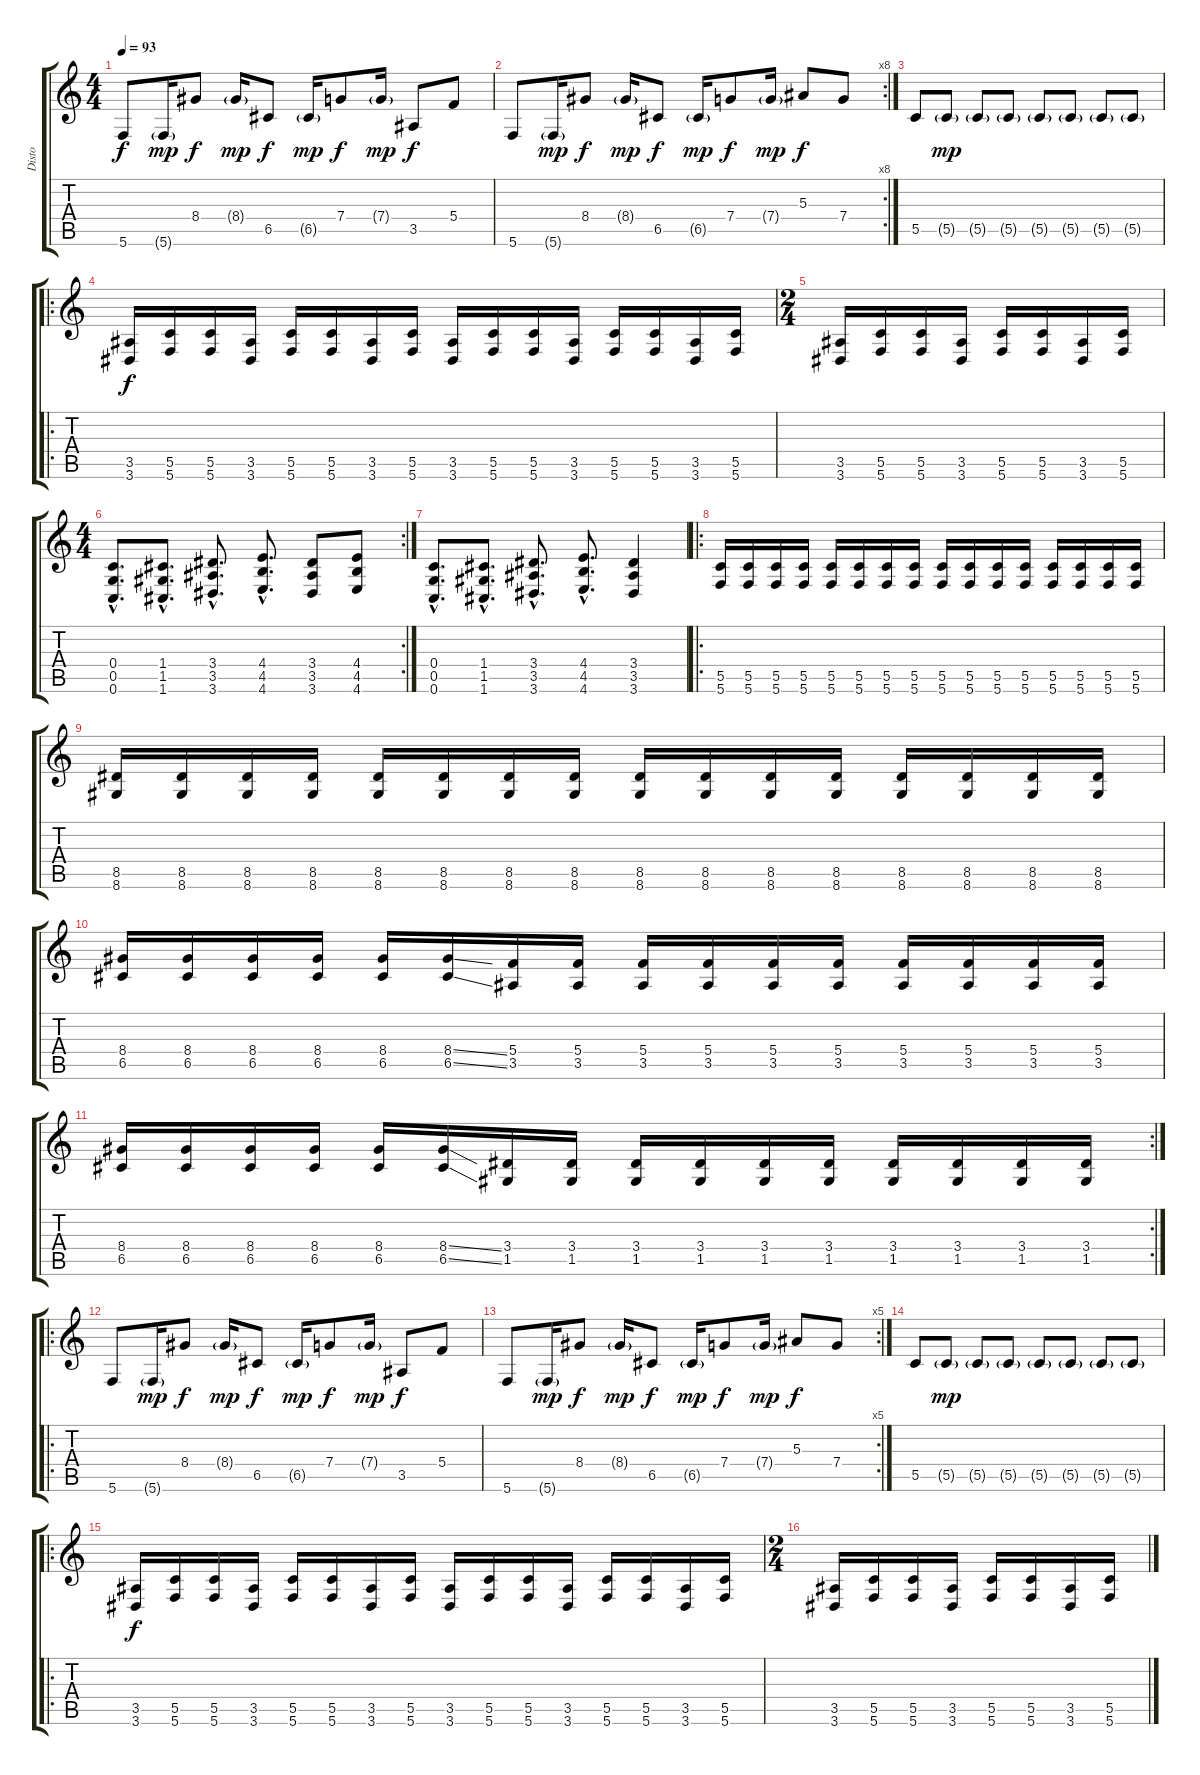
\track ("Disto" "Disto") {instrument distortionguitar}
\staff {score tabs}
\tuning (D4 A3 F3 C3 G2 C2) {hide}
\ts (4 4)
\section ("" "")
\tempo 93
\clef g2
\ks c
5.6.8{dy f instrument distortionguitar} 5.6{g}.16{dy mp} 8.4.8{dy f} 8.4{g}.16{dy mp} 6.5.8{dy f} 6.5{g}.16{dy mp} 7.4.8{dy f} 7.4{g}.16{dy mp} 3.5.8{dy f} 5.4.8 |
\rc 8
5.6.8 5.6{g}.16{dy mp} 8.4.8{dy f} 8.4{g}.16{dy mp} 6.5.8{dy f} 6.5{g}.16{dy mp} 7.4.8{dy f} 7.4{g}.16{dy mp} 5.3.8{dy f} 7.4.8 |
5.5.8 5.5{g}.8{dy mp} 5.5{g}.8 5.5{g}.8 5.5{g}.8 5.5{g}.8 5.5{g}.8 5.5{g}.8 |
\ro
(3.5 3.6).16{dy f} (5.5 5.6).16 (5.5 5.6).16 (3.5 3.6).16 (5.5 5.6).16 (5.5 5.6).16 (3.5 3.6).16 (5.5 5.6).16 (3.5 3.6).16 (5.5 5.6).16 (5.5 5.6).16 (3.5 3.6).16 (5.5 5.6).16 (5.5 5.6).16 (3.5 3.6).16 (5.5 5.6).16 |
\ts (2 4)
(3.5 3.6).16 (5.5 5.6).16 (5.5 5.6).16 (3.5 3.6).16 (5.5 5.6).16 (5.5 5.6).16 (3.5 3.6).16 (5.5 5.6).16 |
\rc 2
\ts (4 4)
(0.4{hac} 0.5{hac} 0.6{hac}).8{d} (1.4{hac} 1.5{hac} 1.6{hac}).8{d} (3.4{hac} 3.5{hac} 3.6{hac}).8{d} (4.4{hac} 4.5{hac} 4.6{hac}).8{d} (3.4 3.5 3.6).8 (4.4 4.5 4.6).8 |
(0.4{hac} 0.5{hac} 0.6{hac}).8{d} (1.4{hac} 1.5{hac} 1.6{hac}).8{d} (3.4{hac} 3.5{hac} 3.6{hac}).8{d} (4.4{hac} 4.5{hac} 4.6{hac}).8{d} (3.4 3.5 3.6).4 |
\ro
(5.5 5.6).16 (5.5 5.6).16 (5.5 5.6).16 (5.5 5.6).16 (5.5 5.6).16 (5.5 5.6).16 (5.5 5.6).16 (5.5 5.6).16 (5.5 5.6).16 (5.5 5.6).16 (5.5 5.6).16 (5.5 5.6).16 (5.5 5.6).16 (5.5 5.6).16 (5.5 5.6).16 (5.5 5.6).16 |
(8.5 8.6).16 (8.5 8.6).16 (8.5 8.6).16 (8.5 8.6).16 (8.5 8.6).16 (8.5 8.6).16 (8.5 8.6).16 (8.5 8.6).16 (8.5 8.6).16 (8.5 8.6).16 (8.5 8.6).16 (8.5 8.6).16 (8.5 8.6).16 (8.5 8.6).16 (8.5 8.6).16 (8.5 8.6).16 |
(8.4 6.5).16 (8.4 6.5).16 (8.4 6.5).16 (8.4 6.5).16 (8.4 6.5).16 (8.4{ss} 6.5{ss}).16 (5.4 3.5).16 (5.4 3.5).16 (5.4 3.5).16 (5.4 3.5).16 (5.4 3.5).16 (5.4 3.5).16 (5.4 3.5).16 (5.4 3.5).16 (5.4 3.5).16 (5.4 3.5).16 |
\rc 2
(8.4 6.5).16 (8.4 6.5).16 (8.4 6.5).16 (8.4 6.5).16 (8.4 6.5).16 (8.4{ss} 6.5{ss}).16 (3.4 1.5).16 (3.4 1.5).16 (3.4 1.5).16 (3.4 1.5).16 (3.4 1.5).16 (3.4 1.5).16 (3.4 1.5).16 (3.4 1.5).16 (3.4 1.5).16 (3.4 1.5).16 |
\ro
5.6.8 5.6{g}.16{dy mp} 8.4.8{dy f} 8.4{g}.16{dy mp} 6.5.8{dy f} 6.5{g}.16{dy mp} 7.4.8{dy f} 7.4{g}.16{dy mp} 3.5.8{dy f} 5.4.8 |
\rc 5
5.6.8 5.6{g}.16{dy mp} 8.4.8{dy f} 8.4{g}.16{dy mp} 6.5.8{dy f} 6.5{g}.16{dy mp} 7.4.8{dy f} 7.4{g}.16{dy mp} 5.3.8{dy f} 7.4.8 |
5.5.8 5.5{g}.8{dy mp} 5.5{g}.8 5.5{g}.8 5.5{g}.8 5.5{g}.8 5.5{g}.8 5.5{g}.8 |
\ro
(3.5 3.6).16{dy f} (5.5 5.6).16 (5.5 5.6).16 (3.5 3.6).16 (5.5 5.6).16 (5.5 5.6).16 (3.5 3.6).16 (5.5 5.6).16 (3.5 3.6).16 (5.5 5.6).16 (5.5 5.6).16 (3.5 3.6).16 (5.5 5.6).16 (5.5 5.6).16 (3.5 3.6).16 (5.5 5.6).16 |
\ts (2 4)
(3.5 3.6).16 (5.5 5.6).16 (5.5 5.6).16 (3.5 3.6).16 (5.5 5.6).16 (5.5 5.6).16 (3.5 3.6).16 (5.5 5.6).16
